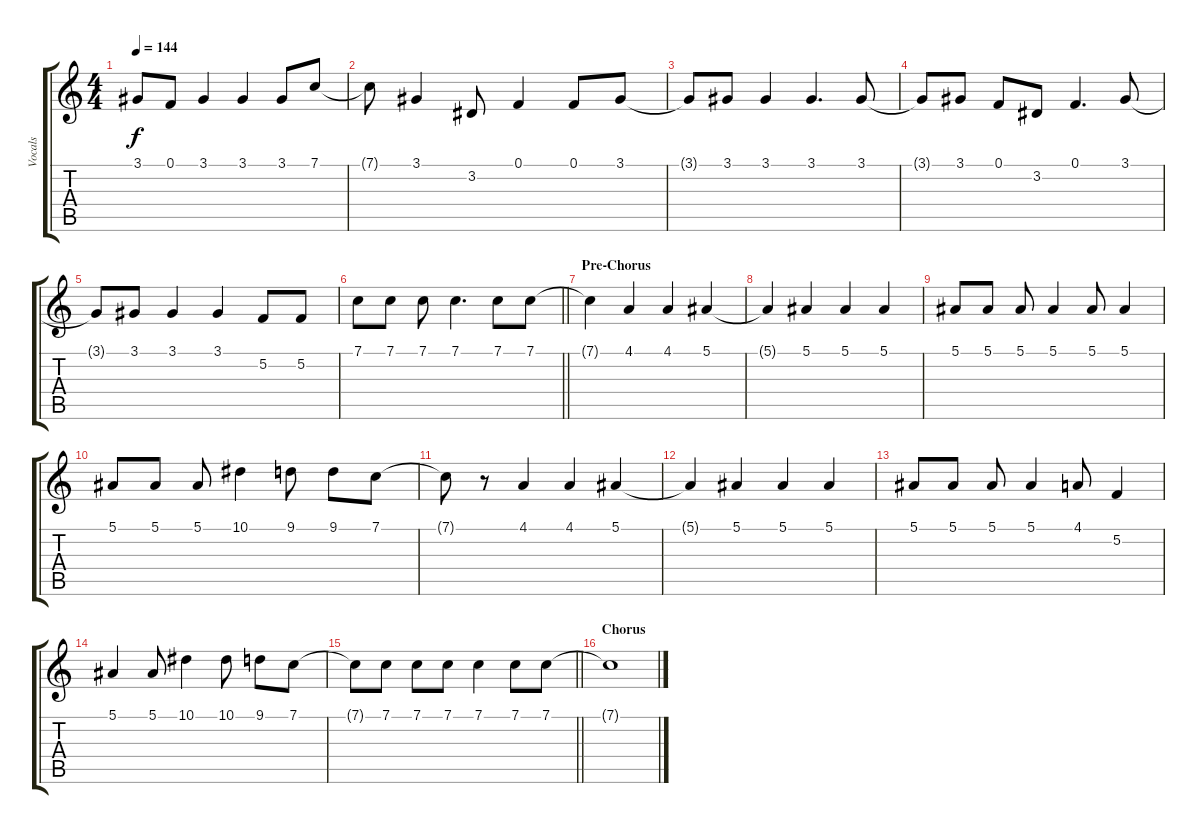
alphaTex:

\track ("Vocals" "Vocals") {instrument altosax}
\staff {score tabs}
\tuning (F4 C4 Ab3 Eb3 Bb2 F2) {hide}
\ts (4 4)
\tempo 144
\clef g2
\ks c
3.1{t}.8{dy f} 0.1.8 3.1.4 3.1.4 3.1.8 7.1.8 |
7.1{t}.8 3.1.4 3.2.8 0.1.4 0.1.8 3.1.8 |
3.1{t}.8 3.1.8 3.1.4 3.1.4{d} 3.1.8 |
3.1{t}.8 3.1.8 0.1.8 3.2.8 0.1.4{d} 3.1.8 |
3.1{t}.8 3.1.8 3.1.4 3.1.4 5.2.8 5.2.8 |
\barLineRight lightlight
7.1.8 7.1.8 7.1.8 7.1.4{d} 7.1.8 7.1.8 |
\section ("" "Pre-Chorus")
7.1{t}.4 4.1.4 4.1.4 5.1.4 |
5.1{t}.4 5.1.4 5.1.4 5.1.4 |
5.1.8 5.1.8 5.1.8 5.1.4 5.1.8 5.1.4 |
5.1.8 5.1.8 5.1.8 10.1.4 9.1.8 9.1.8 7.1.8 |
7.1{t}.8 r.8 4.1.4 4.1.4 5.1.4 |
5.1{t}.4 5.1.4 5.1.4 5.1.4 |
5.1.8 5.1.8 5.1.8 5.1.4 4.1.8 5.2.4 |
5.1.4 5.1.8 10.1.4 10.1.8 9.1.8 7.1.8 |
\barLineRight lightlight
7.1{t}.8 7.1.8 7.1.8 7.1.8 7.1.4 7.1.8 7.1.8 |
\section ("" "Chorus")
7.1{t}.1
